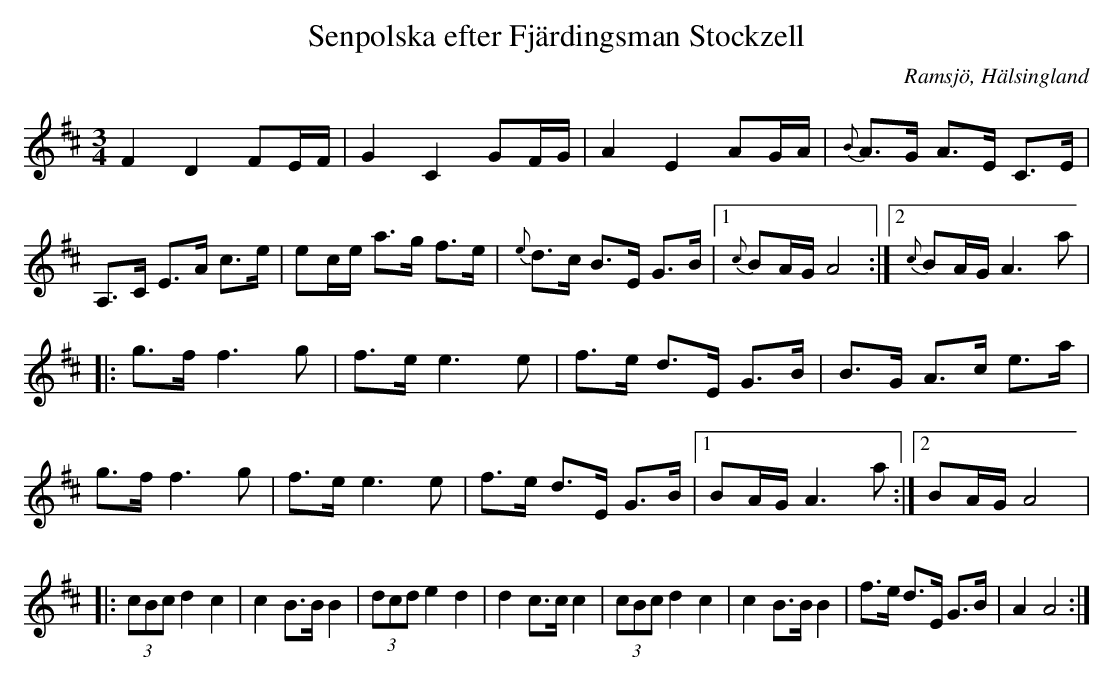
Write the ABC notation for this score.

X:1
T: Senpolska efter Fjärdingsman Stockzell
O: Ramsjö, Hälsingland
M:3/4
L:1/8
K:D
F2 D2 FE/F/|G2 C2 GF/G/|A2 E2 AG/A/|{B}A>G A>E C>E|A,>C E>A c>e|ec/e/ a>g f>e| {e}d>c B>E G>B |1 {c}BA/G/ A4:|2{c}BA/G/ A2>a2|
|:g>f f2>g2|f>e e2>e2|f>e d>E G>B|B>G A>c e>a|g>f f2>g2|f>e e2>e2|f>e d>E G>B|1 BA/G/ A2>a2:|2 BA/G/ A4|
|:(3cBc d2 c2|c2 B>B B2|(3dcd e2 d2|d2 c>c c2|(3cBc d2 c2|c2 B>B B2|f>e d>E G>B|A2 A4:|
